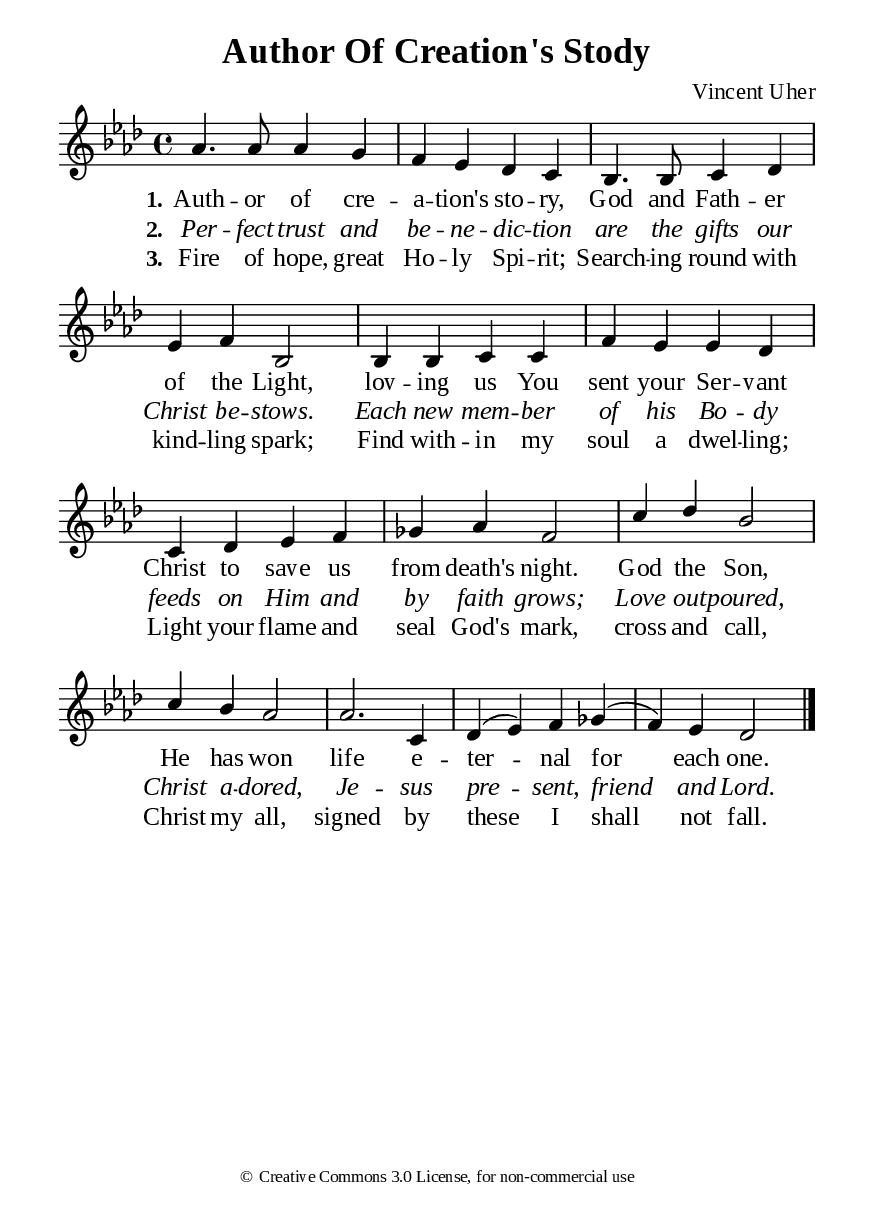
\version "2.18.2"

\header {
  title = "Author Of Creation's Stody"
  composer = "Vincent Uher"
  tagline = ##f
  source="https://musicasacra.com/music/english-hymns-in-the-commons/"
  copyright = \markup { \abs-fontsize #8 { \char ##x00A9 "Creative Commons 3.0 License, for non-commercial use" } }
}

global= {
  \key f \minor
  \time 4/4
  \override Score.BarNumber.break-visibility = ##(#f #f #f)
}

\paper {
  #(set-paper-size "a5")
  top-margin = 10\mm
  bottom-marign = 10\mm
  left-margin = 10\mm
  right-margin = 10\mm
  indent = #0
  #(define fonts
	 (make-pango-font-tree "Liberation Serif"
	 		       "Liberation Serif"
			       "Liberation Serif"
			       (/ 20 20)))
  system-system-spacing = #'((basic-distance . 3) (padding . 3))
}

printItalic = \with {
  \override LyricText.font-shape = #'italic
}

% Verse music
musicVerseSoprano = \relative c'' {
  %{	01	%} aes4. aes8 aes4 g |
  %{	02	%} f ees des c |
  %{	03	%} bes4. bes8 c4 des |
  %{	04	%} ees f bes,2 |
  %{	05	%} bes4 bes c c |
  %{	06	%} f ees ees des |
  %{	07	%} c des ees f |
  %{	08	%} ges aes f2 |
  %{	09	%} c'4 des bes2 |
  %{	10	%} c4 bes4 aes2 |
  %{	11	%} aes2. c,4 |
  %{	12	%} des (ees) f ges ( |
  %{	13	%} f) ees des2 \bar "|."
}

% Verse lyrics
verseOne = \lyricmode {
  \set stanza = #"1."
  Auth -- or of cre -- a -- tion's sto -- ry, God and Fath -- er of the Light,
  lov -- ing us You sent your Ser -- vant Christ to save us from death's night.
  God the Son, He has won life e -- ter -- nal for each one.
}

verseTwo = \lyricmode {
  \set stanza = #"2."
  Per -- fect trust and be -- ne -- dic -- tion are the gifts our Christ be -- stows.
  Each new mem -- ber of his Bo -- dy feeds on Him and by faith grows;
  Love out -- poured, Christ a -- dored, Je -- sus pre -- sent, friend and Lord.
}

verseThree = \lyricmode {
  \set stanza = #"3."
  Fire of hope, great Ho -- ly Spi -- rit; Search -- ing round with kind -- ling spark;
  Find with -- in my soul a dwel -- ling; Light your flame and seal God's mark,
  cross and call, Christ my all, signed by these I shall not fall.
}

% Layout
\score {
    \new ChoirStaff <<
      \new Staff <<
        \clef "treble"
        \new Voice = "sopranos" { \global \stemUp \slurUp \musicVerseSoprano }
      >>
      \new Lyrics \lyricsto sopranos \verseOne
      \new Lyrics \printItalic \lyricsto sopranos \verseTwo
      \new Lyrics \lyricsto sopranos \verseThree
    >>
}
